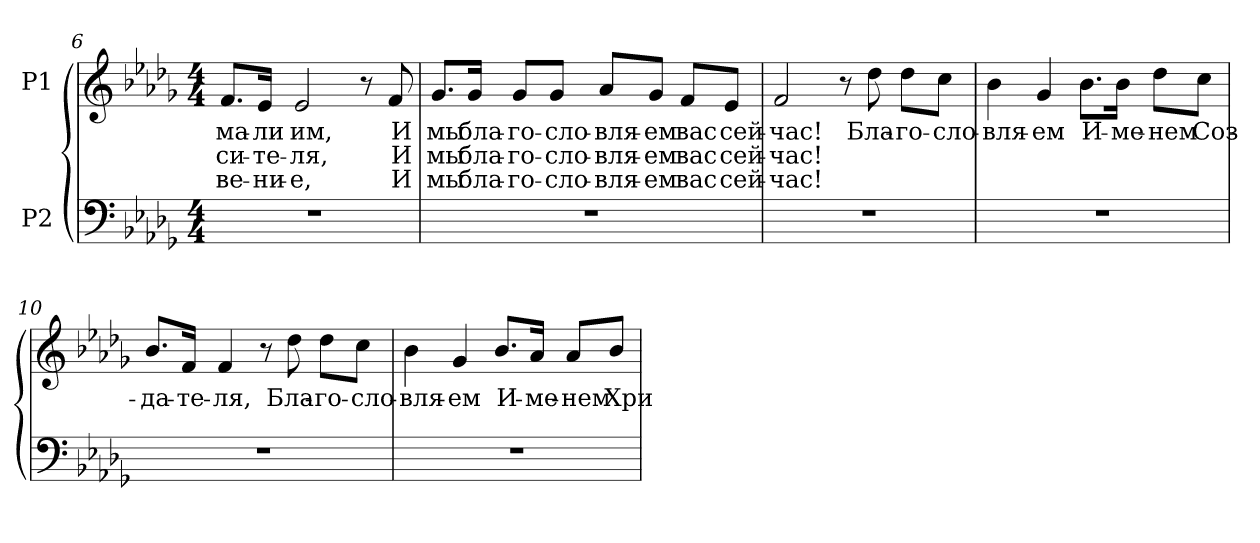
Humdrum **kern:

**kern	**kern	**text	**text	**text
*part2	*part1	*part1	*part1	*part1
*staff2	*staff1	*staff1	*staff1	*staff1
*I"P2	*I"P1	*	*	*
!!LO:LB:g=z
*clefF4	*clefG2	*	*	*
*k[b-e-a-d-g-]	*k[b-e-a-d-g-]	*	*	*
*D-:	*D-:	*	*	*
*M4/4	*M4/4	*	*	*
=6	=6	=6	=6	=6
!	!	!LO:LY:b:color=#000000	!LO:LY:b:color=#000000	!LO:LY:b:color=#000000
1r	8.fi/L	-ма-	-си-	-ве-
!	!	!LO:LY:b:color=#000000	!LO:LY:b:color=#000000	!LO:LY:b:color=#000000
.	16e-i/Jk	-ли	-те-	-ни-
!	!	!LO:LY:b:color=#000000	!LO:LY:b:color=#000000	!LO:LY:b:color=#000000
.	2e-i/	им,	-ля,	-е,
.	8r	.	.	.
!	!	!LO:LY:b:color=#000000	!LO:LY:b:color=#000000	!LO:LY:b:color=#000000
.	8fi/	И	И	И
=7	=7	=7	=7	=7
!	!	!LO:LY:b:color=#000000	!LO:LY:b:color=#000000	!LO:LY:b:color=#000000
1r	8.g-i/L	мы	мы	мы
!	!	!LO:LY:b:color=#000000	!LO:LY:b:color=#000000	!LO:LY:b:color=#000000
.	16g-i/Jk	бла-	бла-	бла-
!	!	!LO:LY:b:color=#000000	!LO:LY:b:color=#000000	!LO:LY:b:color=#000000
.	8g-i/L	-го-	-го-	-го-
!	!	!LO:LY:b:color=#000000	!LO:LY:b:color=#000000	!LO:LY:b:color=#000000
.	8g-i/J	-сло-	-сло-	-сло-
!	!	!LO:LY:b:color=#000000	!LO:LY:b:color=#000000	!LO:LY:b:color=#000000
.	8a-i/L	-вля-	-вля-	-вля-
!	!	!LO:LY:b:color=#000000	!LO:LY:b:color=#000000	!LO:LY:b:color=#000000
.	8g-i/J	-ем	-ем	-ем
!	!	!LO:LY:b:color=#000000	!LO:LY:b:color=#000000	!LO:LY:b:color=#000000
.	8fi/L	вас	вас	вас
!	!	!LO:LY:b:color=#000000	!LO:LY:b:color=#000000	!LO:LY:b:color=#000000
.	8e-i/J	сей-	сей-	сей-
=8	=8	=8	=8	=8
!	!	!LO:LY:b:color=#000000	!LO:LY:b:color=#000000	!LO:LY:b:color=#000000
1r	2fi/	-час!	-час!	-час!
.	8r	.	.	.
!	!	!LO:LY:b:color=#000000	!	!
.	8dd-i\	Бла-	.	.
!	!	!LO:LY:b:color=#000000	!	!
.	8dd-i\L	-го-	.	.
!	!	!LO:LY:b:color=#000000	!	!
.	8cci\J	-сло-	.	.
!!LO:LB:g=z
=9	=9	=9	=9	=9
!	!	!LO:LY:b:color=#000000	!	!
1r	4b-i\	-вля-	.	.
!	!	!LO:LY:b:color=#000000	!	!
.	4g-i/	-ем	.	.
!	!	!LO:LY:b:color=#000000	!	!
.	8.b-i\L	И-	.	.
!	!	!LO:LY:b:color=#000000	!	!
.	16b-i\Jk	-ме-	.	.
!	!	!LO:LY:b:color=#000000	!	!
.	8dd-i\L	-нем	.	.
!	!	!LO:LY:b:color=#000000	!	!
.	8cci\J	Соз-	.	.
=10	=10	=10	=10	=10
!	!	!LO:LY:b:color=#000000	!	!
1r	8.b-i/L	-да-	.	.
!	!	!LO:LY:b:color=#000000	!	!
.	16fi/Jk	-те-	.	.
!	!	!LO:LY:b:color=#000000	!	!
.	4fi/	-ля,	.	.
.	8r	.	.	.
!	!	!LO:LY:b:color=#000000	!	!
.	8dd-i\	Бла-	.	.
!	!	!LO:LY:b:color=#000000	!	!
.	8dd-i\L	-го-	.	.
!	!	!LO:LY:b:color=#000000	!	!
.	8cci\J	-сло-	.	.
=11	=11	=11	=11	=11
!	!	!LO:LY:b:color=#000000	!	!
1r	4b-i\	-вля-	.	.
!	!	!LO:LY:b:color=#000000	!	!
.	4g-i/	-ем	.	.
!	!	!LO:LY:b:color=#000000	!	!
.	8.b-i/L	И-	.	.
!	!	!LO:LY:b:color=#000000	!	!
.	16a-i/Jk	-ме-	.	.
!	!	!LO:LY:b:color=#000000	!	!
.	8a-i/L	-нем	.	.
!	!	!LO:LY:b:color=#000000	!	!
.	8b-i/J	Хри-	.	.
=	=	=	=	=
*-	*-	*-	*-	*-
